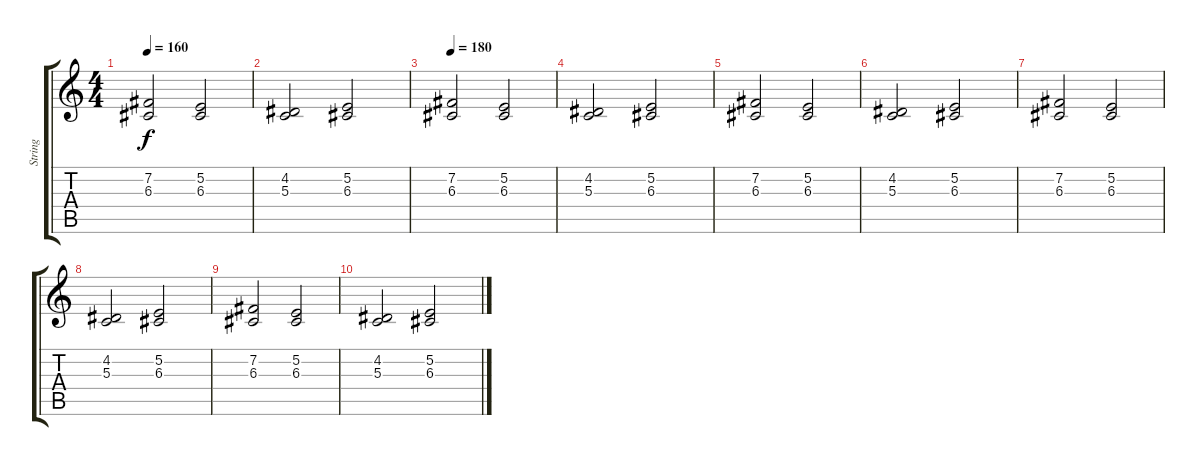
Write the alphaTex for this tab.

\track ("String" "String") {instrument stringensemble2}
\staff {score tabs}
\tuning (E4 B3 G3 D3 A2 E2) {hide}
\ts (4 4)
\tempo 160
\clef g2
\ks c
(7.2 6.3).2{dy f} (5.2 6.3).2 |
(4.2 5.3).2 (5.2 6.3).2 |
\tempo 180
(7.2 6.3).2 (5.2 6.3).2 |
(4.2 5.3).2 (5.2 6.3).2 |
(7.2 6.3).2 (5.2 6.3).2 |
(4.2 5.3).2 (5.2 6.3).2 |
(7.2 6.3).2 (5.2 6.3).2 |
(4.2 5.3).2 (5.2 6.3).2 |
(7.2 6.3).2 (5.2 6.3).2 |
(4.2 5.3).2 (5.2 6.3).2
